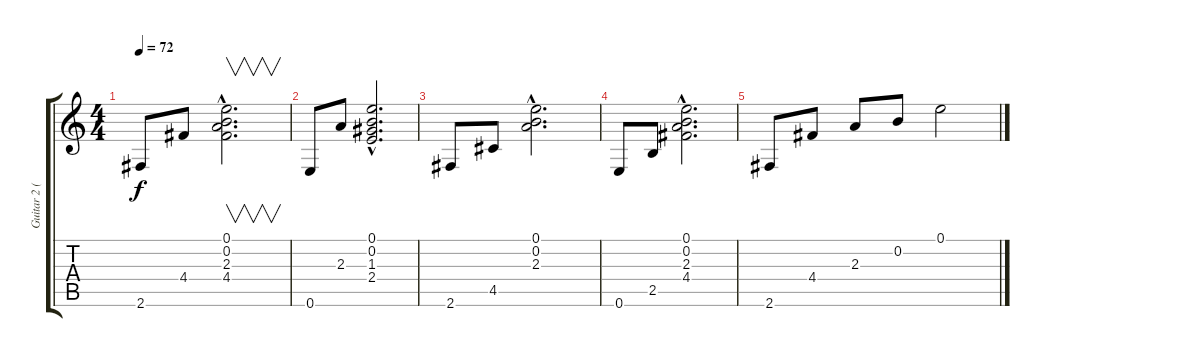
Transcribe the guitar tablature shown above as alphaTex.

\track ("Guitar 2 (Rhythm)" "Guitar 2 (") {instrument distortionguitar}
\staff {score tabs}
\tuning (E4 B3 G3 D3 A2 E2) {hide}
\ts (4 4)
\tempo 72
\clef g2
\ks c
2.6.8{dy f} 4.4.8 (0.1{hac} 0.2{hac} 2.3{hac} 4.4{hac}).2{v d} |
0.6.8 2.3.8 (0.1{hac} 0.2{hac} 1.3{hac} 2.4{hac}).2{d} |
2.6.8 4.5.8 (0.1{hac} 0.2{hac} 2.3{hac}).2{d} |
0.6.8 2.5.8 (0.1{hac} 0.2{hac} 2.3{hac} 4.4{hac}).2{d} |
2.6.8 4.4.8 2.3.8 0.2.8 0.1.2
